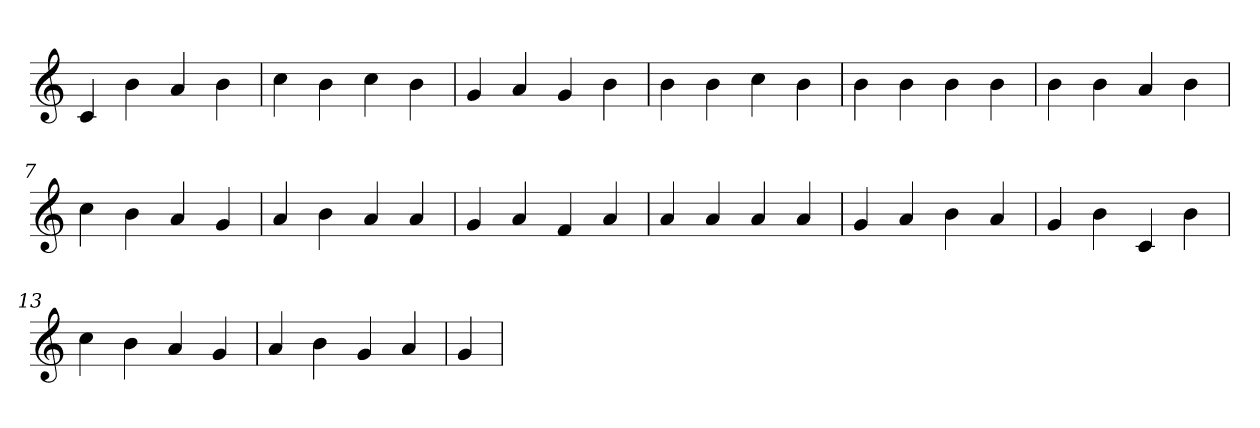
**kern
*part1
*staff1
*clefG2
=1
4c
4b
4a
4b
=2
4cc
4b
4cc
4b
=3
4g
4a
4g
4b
=4
4b
4b
4cc
4b
=5
4b
4b
4b
4b
=6
4b
4b
4a
4b
=7
4cc
4b
4a
4g
=8
4a
4b
4a
4a
=9
4g
4a
4f
4a
=10
4a
4a
4a
4a
=11
4g
4a
4b
4a
=12
4g
4b
4c
4b
=13
4cc
4b
4a
4g
=14
4a
4b
4g
4a
=15
4g
=
*-
